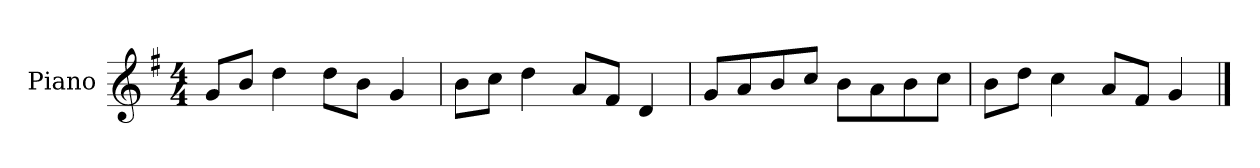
**kern
*part1
*staff1
*I"Piano
*I'P-no
*clefG2
*k[f#]
*M4/4
*MM90
=1
8g/L
8b/J
4dd\
8dd\L
8b\J
4g/
=2
8b\L
8cc\J
4dd\
8a/L
8f#/J
4d/
=3
8g/L
8a/
8b/
8cc/J
8b\L
8a\
8b\
8cc\J
=4
8b\L
8dd\J
4cc\
8a/L
8f#/J
4g/
==
*-
